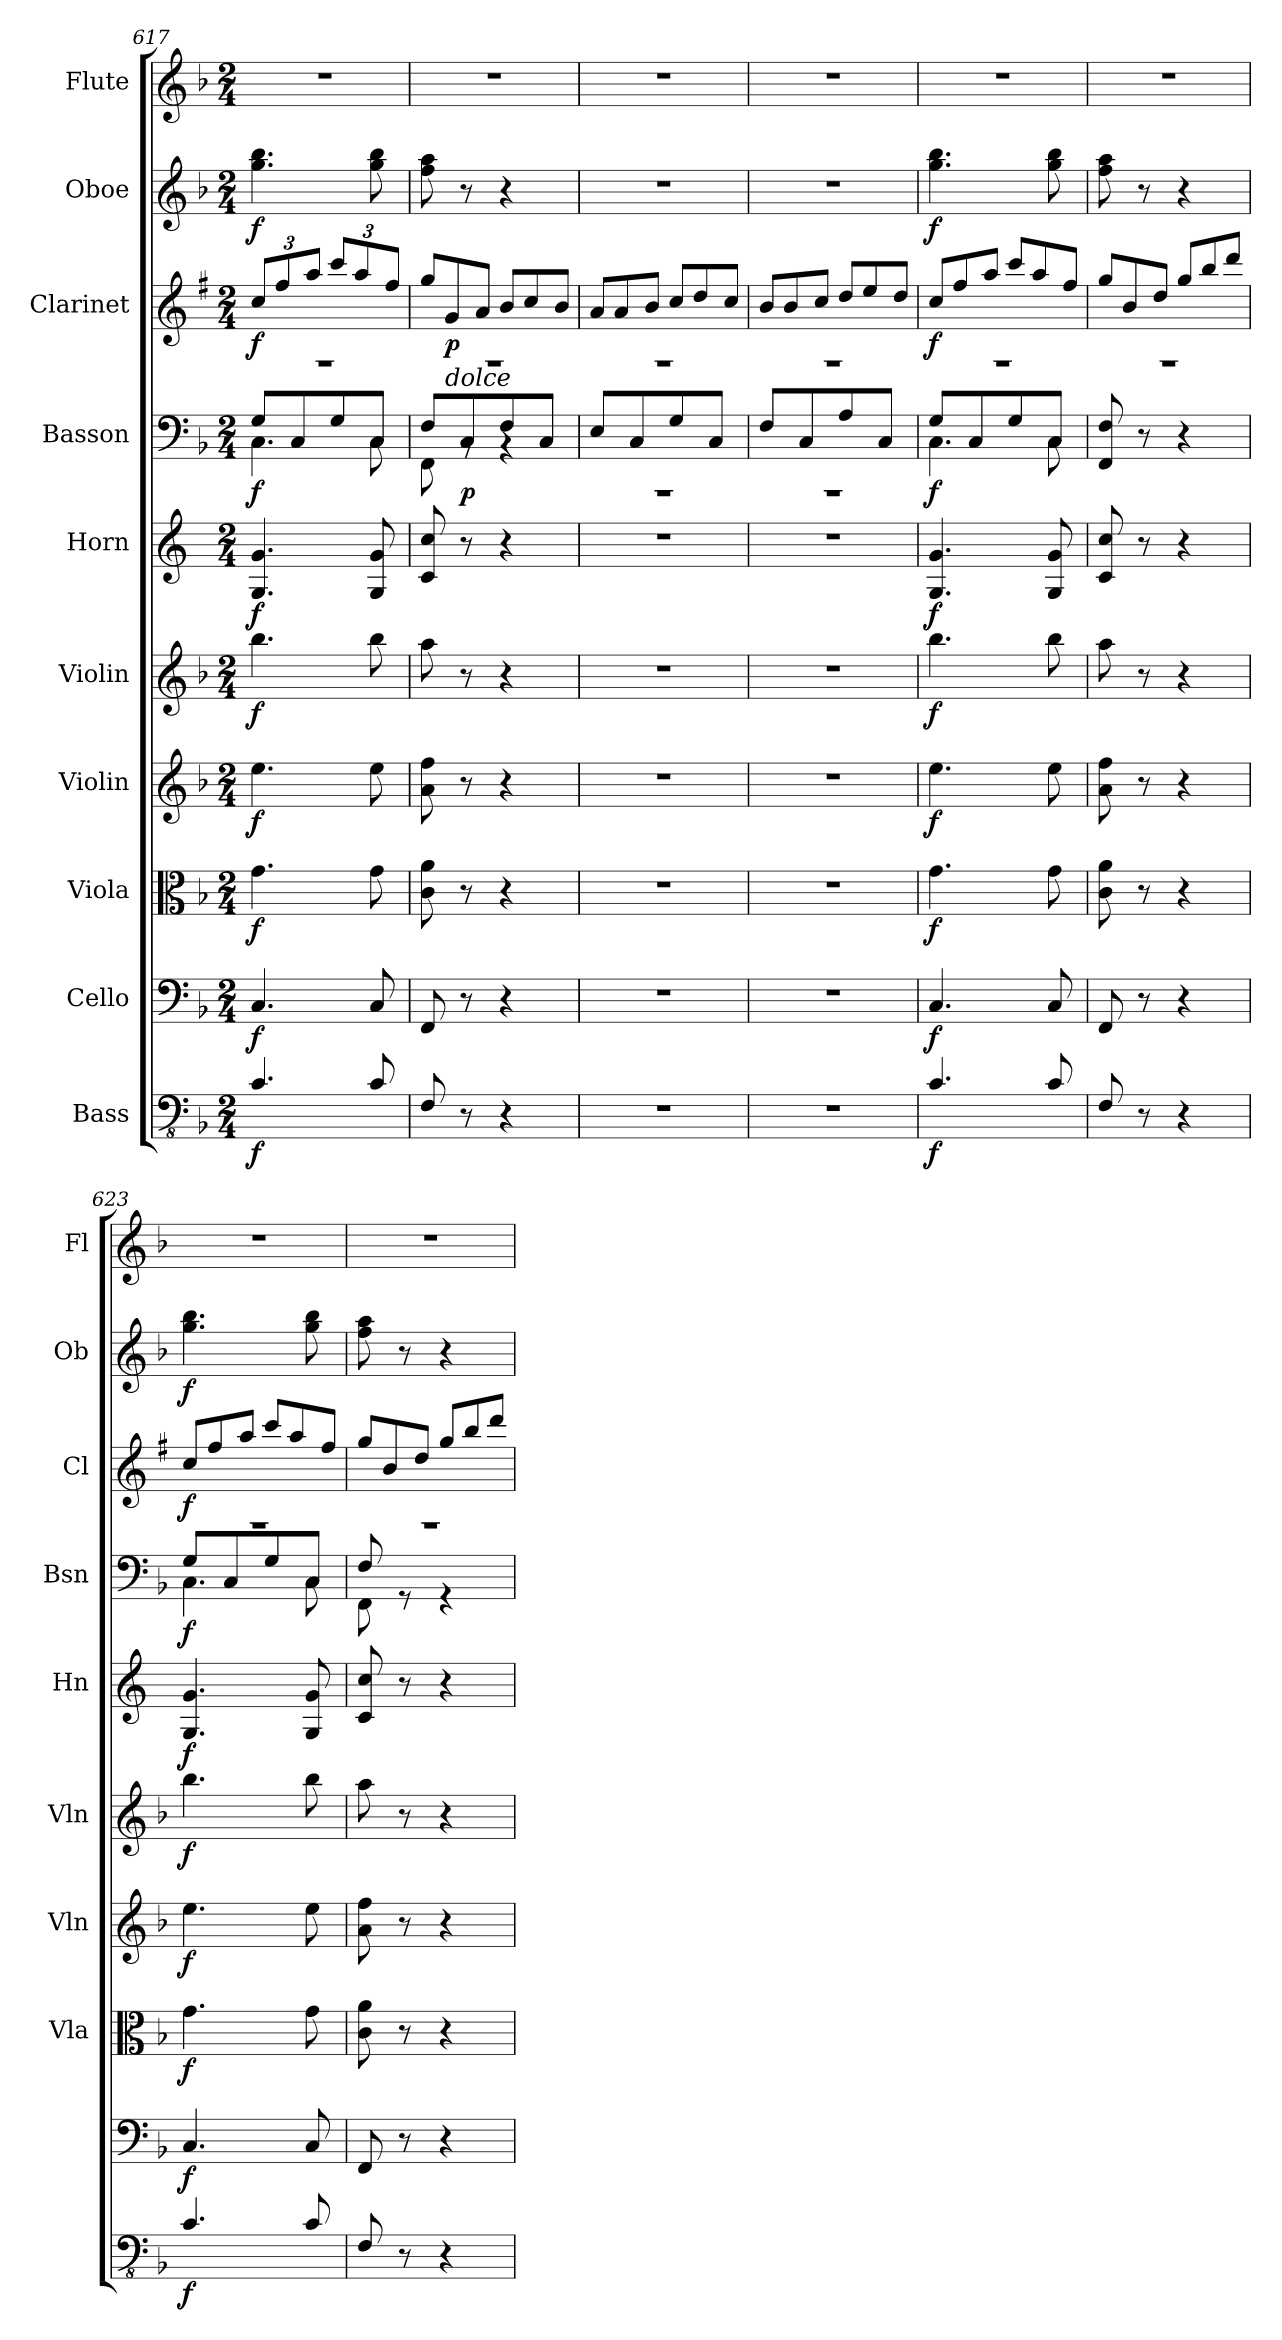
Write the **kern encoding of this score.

**kern	**dynam	**kern	**dynam	**kern	**dynam	**kern	**dynam	**kern	**dynam	**kern	**dynam	**kern	**dynam	**kern	**dynam	**kern	**dynam	**kern
*part10	*part10	*part9	*part9	*part8	*part8	*part7	*part7	*part6	*part6	*part5	*part5	*part4	*part4	*part3	*part3	*part2	*part2	*part1
*staff10	*staff10	*staff9	*staff9	*staff8	*staff8	*staff7	*staff7	*staff6	*staff6	*staff5	*staff5	*staff4	*staff4	*staff3	*staff3	*staff2	*staff2	*staff1
*I"Bass	*	*I"Cello	*	*I"Viola	*	*I"Violin	*	*I"Violin	*	*I"Horn	*	*I"Basson	*	*I"Clarinet	*	*I"Oboe	*	*I"Flute
*	*	*	*	*I'Vla	*	*I'Vln	*	*I'Vln	*	*I'Hn	*	*I'Bsn	*	*I'Cl	*	*I'Ob	*	*I'Fl
*clefFv4	*	*clefF4	*	*clefC3	*	*clefG2	*	*clefG2	*	*clefG2	*	*clefF4	*	*clefG2	*	*clefG2	*	*clefG2
*ITrd7c12	*	*	*	*	*	*	*	*	*	*ITrd4c7	*	*	*	*ITrd1c2	*	*	*	*
*k[b-]	*	*k[b-]	*	*k[b-]	*	*k[b-]	*	*k[b-]	*	*k[b-]	*	*k[b-]	*	*k[b-]	*	*k[b-]	*	*k[b-]
*M2/4	*	*M2/4	*	*M2/4	*	*M2/4	*	*M2/4	*	*M2/4	*	*M2/4	*	*M2/4	*	*M2/4	*	*M2/4
=617	=617	=617	=617	=617	=617	=617	=617	=617	=617	=617	=617	=617	=617	=617	=617	=617	=617	=617
*	*	*	*	*	*	*	*	*	*	*	*	*^	*	*^	*	*	*	*
*	*	*	*	*	*	*	*	*	*	*	*	*	*	*	*	*Xbrackettup	*	*	*	*
!	!LO:DY:b	!	!LO:DY:b	!	!LO:DY:b	!	!LO:DY:b	!	!LO:DY:b	!	!LO:DY:b	!	!	!LO:DY:b	!	!	!LO:DY:b	!	!LO:DY:b	!
4.CC/	f	4.C/	f	4.g\	f	4.ee\	f	4.bb-\	f	4.C/ 4.c/	f	8G/L	4.C\	f	2rF	12b-/L	f	4.gg\ 4.bb-\	f	2r
.	.	.	.	.	.	.	.	.	.	.	.	.	.	.	.	12ee/	.	.	.	.
.	.	.	.	.	.	.	.	.	.	.	.	8C/	.	.	.	.	.	.	.	.
.	.	.	.	.	.	.	.	.	.	.	.	.	.	.	.	12gg/J	.	.	.	.
.	.	.	.	.	.	.	.	.	.	.	.	8G/	.	.	.	12bb-/L	.	.	.	.
.	.	.	.	.	.	.	.	.	.	.	.	.	.	.	.	12gg/	.	.	.	.
8CC/	.	8C/	.	8g\	.	8ee\	.	8bb-\	.	8C/ 8c/	.	8C/J	8C\	.	.	.	.	8gg\ 8bb-\	.	.
.	.	.	.	.	.	.	.	.	.	.	.	.	.	.	.	12ee/J	.	.	.	.
=618	=618	=618	=618	=618	=618	=618	=618	=618	=618	=618	=618	=618	=618	=618	=618	=618	=618	=618	=618	=618
*	*	*	*	*	*	*	*	*	*	*	*	*	*	*	*	*Xtuplet	*	*	*	*
8FFF/	.	8FF/	.	8c\ 8a\	.	8a\ 8ff\	.	8aa\	.	8F/ 8f/	.	8F/L	8FF\	.	2rF	12ff/L	.	8ff\ 8aa\	.	2r
!	!	!	!	!	!	!	!	!	!	!	!	!	!	!	!	!LO:TX:b:i:t=dolce	!	!	!	!
!	!	!	!	!	!	!	!	!	!	!	!	!	!	!	!	!	!LO:DY:b	!	!	!
.	.	.	.	.	.	.	.	.	.	.	.	.	.	.	.	12f/	p	.	.	.
!	!	!	!	!	!	!	!	!	!	!	!	!	!	!LO:DY:b	!	!	!	!	!	!
8r	.	8r	.	8r	.	8r	.	8r	.	8r	.	8C/	8rBB	p	.	.	.	8r	.	.
.	.	.	.	.	.	.	.	.	.	.	.	.	.	.	.	12g/J	.	.	.	.
4r	.	4r	.	4r	.	4r	.	4r	.	4r	.	8F/	4rBB	.	.	12a/L	.	4r	.	.
.	.	.	.	.	.	.	.	.	.	.	.	.	.	.	.	12b-/	.	.	.	.
.	.	.	.	.	.	.	.	.	.	.	.	8C/J	.	.	.	.	.	.	.	.
.	.	.	.	.	.	.	.	.	.	.	.	.	.	.	.	12a/J	.	.	.	.
=619	=619	=619	=619	=619	=619	=619	=619	=619	=619	=619	=619	=619	=619	=619	=619	=619	=619	=619	=619	=619
2r	.	2r	.	2r	.	2r	.	2r	.	2r	.	2rAAA	8E/L	.	2rF	12g/L	.	2r	.	2r
.	.	.	.	.	.	.	.	.	.	.	.	.	.	.	.	12g/	.	.	.	.
.	.	.	.	.	.	.	.	.	.	.	.	.	8C/	.	.	.	.	.	.	.
.	.	.	.	.	.	.	.	.	.	.	.	.	.	.	.	12a/J	.	.	.	.
.	.	.	.	.	.	.	.	.	.	.	.	.	8G/	.	.	12b-/L	.	.	.	.
.	.	.	.	.	.	.	.	.	.	.	.	.	.	.	.	12cc/	.	.	.	.
.	.	.	.	.	.	.	.	.	.	.	.	.	8C/J	.	.	.	.	.	.	.
.	.	.	.	.	.	.	.	.	.	.	.	.	.	.	.	12b-/J	.	.	.	.
!!LO:PB:g=z
=620	=620	=620	=620	=620	=620	=620	=620	=620	=620	=620	=620	=620	=620	=620	=620	=620	=620	=620	=620	=620
2r	.	2r	.	2r	.	2r	.	2r	.	2r	.	2rAAA	8F/L	.	2rF	12a/L	.	2r	.	2r
.	.	.	.	.	.	.	.	.	.	.	.	.	.	.	.	12a/	.	.	.	.
.	.	.	.	.	.	.	.	.	.	.	.	.	8C/	.	.	.	.	.	.	.
.	.	.	.	.	.	.	.	.	.	.	.	.	.	.	.	12b-/J	.	.	.	.
.	.	.	.	.	.	.	.	.	.	.	.	.	8A/	.	.	12cc/L	.	.	.	.
.	.	.	.	.	.	.	.	.	.	.	.	.	.	.	.	12dd/	.	.	.	.
.	.	.	.	.	.	.	.	.	.	.	.	.	8C/J	.	.	.	.	.	.	.
.	.	.	.	.	.	.	.	.	.	.	.	.	.	.	.	12cc/J	.	.	.	.
=621	=621	=621	=621	=621	=621	=621	=621	=621	=621	=621	=621	=621	=621	=621	=621	=621	=621	=621	=621	=621
!	!LO:DY:b	!	!LO:DY:b	!	!LO:DY:b	!	!LO:DY:b	!	!LO:DY:b	!	!LO:DY:b	!	!	!LO:DY:b	!	!	!LO:DY:b	!	!LO:DY:b	!
4.CC/	f	4.C/	f	4.g\	f	4.ee\	f	4.bb-\	f	4.C/ 4.c/	f	8G/L	4.C\	f	2rF	12b-/L	f	4.gg\ 4.bb-\	f	2r
.	.	.	.	.	.	.	.	.	.	.	.	.	.	.	.	12ee/	.	.	.	.
.	.	.	.	.	.	.	.	.	.	.	.	8C/	.	.	.	.	.	.	.	.
.	.	.	.	.	.	.	.	.	.	.	.	.	.	.	.	12gg/J	.	.	.	.
.	.	.	.	.	.	.	.	.	.	.	.	8G/	.	.	.	12bb-/L	.	.	.	.
.	.	.	.	.	.	.	.	.	.	.	.	.	.	.	.	12gg/	.	.	.	.
8CC/	.	8C/	.	8g\	.	8ee\	.	8bb-\	.	8C/ 8c/	.	8C/J	8C\	.	.	.	.	8gg\ 8bb-\	.	.
.	.	.	.	.	.	.	.	.	.	.	.	.	.	.	.	12ee/J	.	.	.	.
*	*	*	*	*	*	*	*	*	*	*	*	*v	*v	*	*	*	*	*	*	*
=622	=622	=622	=622	=622	=622	=622	=622	=622	=622	=622	=622	=622	=622	=622	=622	=622	=622	=622	=622
8FFF/	.	8FF/	.	8c\ 8a\	.	8a\ 8ff\	.	8aa\	.	8F/ 8f/	.	8FF/ 8F/	.	2rF	12ff/L	.	8ff\ 8aa\	.	2r
.	.	.	.	.	.	.	.	.	.	.	.	.	.	.	12a/	.	.	.	.
8r	.	8r	.	8r	.	8r	.	8r	.	8r	.	8r	.	.	.	.	8r	.	.
.	.	.	.	.	.	.	.	.	.	.	.	.	.	.	12cc/J	.	.	.	.
4r	.	4r	.	4r	.	4r	.	4r	.	4r	.	4r	.	.	12ff/L	.	4r	.	.
.	.	.	.	.	.	.	.	.	.	.	.	.	.	.	12aa/	.	.	.	.
.	.	.	.	.	.	.	.	.	.	.	.	.	.	.	12ccc/J	.	.	.	.
=623	=623	=623	=623	=623	=623	=623	=623	=623	=623	=623	=623	=623	=623	=623	=623	=623	=623	=623	=623
*	*	*	*	*	*	*	*	*	*	*	*	*^	*	*	*	*	*	*	*
!	!LO:DY:b	!	!LO:DY:b	!	!LO:DY:b	!	!LO:DY:b	!	!LO:DY:b	!	!LO:DY:b	!	!	!LO:DY:b	!	!	!LO:DY:b	!	!LO:DY:b	!
4.CC/	f	4.C/	f	4.g\	f	4.ee\	f	4.bb-\	f	4.C/ 4.c/	f	8G/L	4.C\	f	2rF	12b-/L	f	4.gg\ 4.bb-\	f	2r
.	.	.	.	.	.	.	.	.	.	.	.	.	.	.	.	12ee/	.	.	.	.
.	.	.	.	.	.	.	.	.	.	.	.	8C/	.	.	.	.	.	.	.	.
.	.	.	.	.	.	.	.	.	.	.	.	.	.	.	.	12gg/J	.	.	.	.
.	.	.	.	.	.	.	.	.	.	.	.	8G/	.	.	.	12bb-/L	.	.	.	.
.	.	.	.	.	.	.	.	.	.	.	.	.	.	.	.	12gg/	.	.	.	.
8CC/	.	8C/	.	8g\	.	8ee\	.	8bb-\	.	8C/ 8c/	.	8C/J	8C\	.	.	.	.	8gg\ 8bb-\	.	.
.	.	.	.	.	.	.	.	.	.	.	.	.	.	.	.	12ee/J	.	.	.	.
=624	=624	=624	=624	=624	=624	=624	=624	=624	=624	=624	=624	=624	=624	=624	=624	=624	=624	=624	=624	=624
8FFF/	.	8FF/	.	8c\ 8a\	.	8a\ 8ff\	.	8aa\	.	8F/ 8f/	.	8F/	8FF\	.	2rF	12ff/L	.	8ff\ 8aa\	.	2r
.	.	.	.	.	.	.	.	.	.	.	.	.	.	.	.	12a/	.	.	.	.
8r	.	8r	.	8r	.	8r	.	8r	.	8r	.	8rGG	4.ryy	.	.	.	.	8r	.	.
.	.	.	.	.	.	.	.	.	.	.	.	.	.	.	.	12cc/J	.	.	.	.
4r	.	4r	.	4r	.	4r	.	4r	.	4r	.	4rGG	.	.	.	12ff/L	.	4r	.	.
.	.	.	.	.	.	.	.	.	.	.	.	.	.	.	.	12aa/	.	.	.	.
.	.	.	.	.	.	.	.	.	.	.	.	.	.	.	.	12ccc/J	.	.	.	.
*	*	*	*	*	*	*	*	*	*	*	*	*v	*v	*	*	*	*	*	*	*
*	*	*	*	*	*	*	*	*	*	*	*	*	*	*v	*v	*	*	*	*
=	=	=	=	=	=	=	=	=	=	=	=	=	=	=	=	=	=	=
*-	*-	*-	*-	*-	*-	*-	*-	*-	*-	*-	*-	*-	*-	*-	*-	*-	*-	*-
